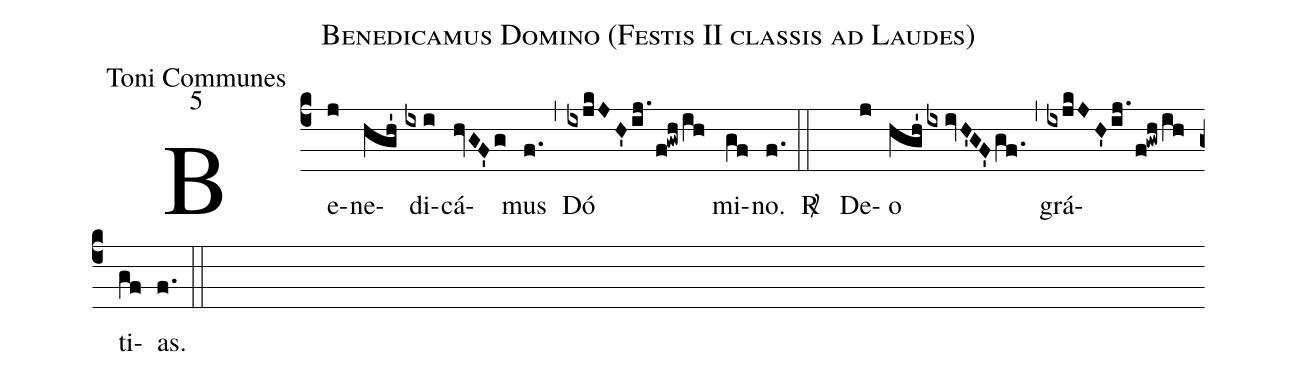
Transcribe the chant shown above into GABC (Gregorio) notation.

name:Benedicamus Domino (Festis II classis ad Laudes);
office-part:Toni Communes;
mode:5;
%%
(c4) Be(j)ne(hgh')di(ix/0i)cá(hvGF'g)mus(f.) (,) Dó(ixjkJH'ij./f!gwhih) mi(gf)no.(f.) (::)
<sp>R/</sp> () De(j)o(hgh'/ix/0ivH'GF'gf.) (,) grá(ixjkJH'ij./f!gwhih)ti(gf)as.(f.) (::)
